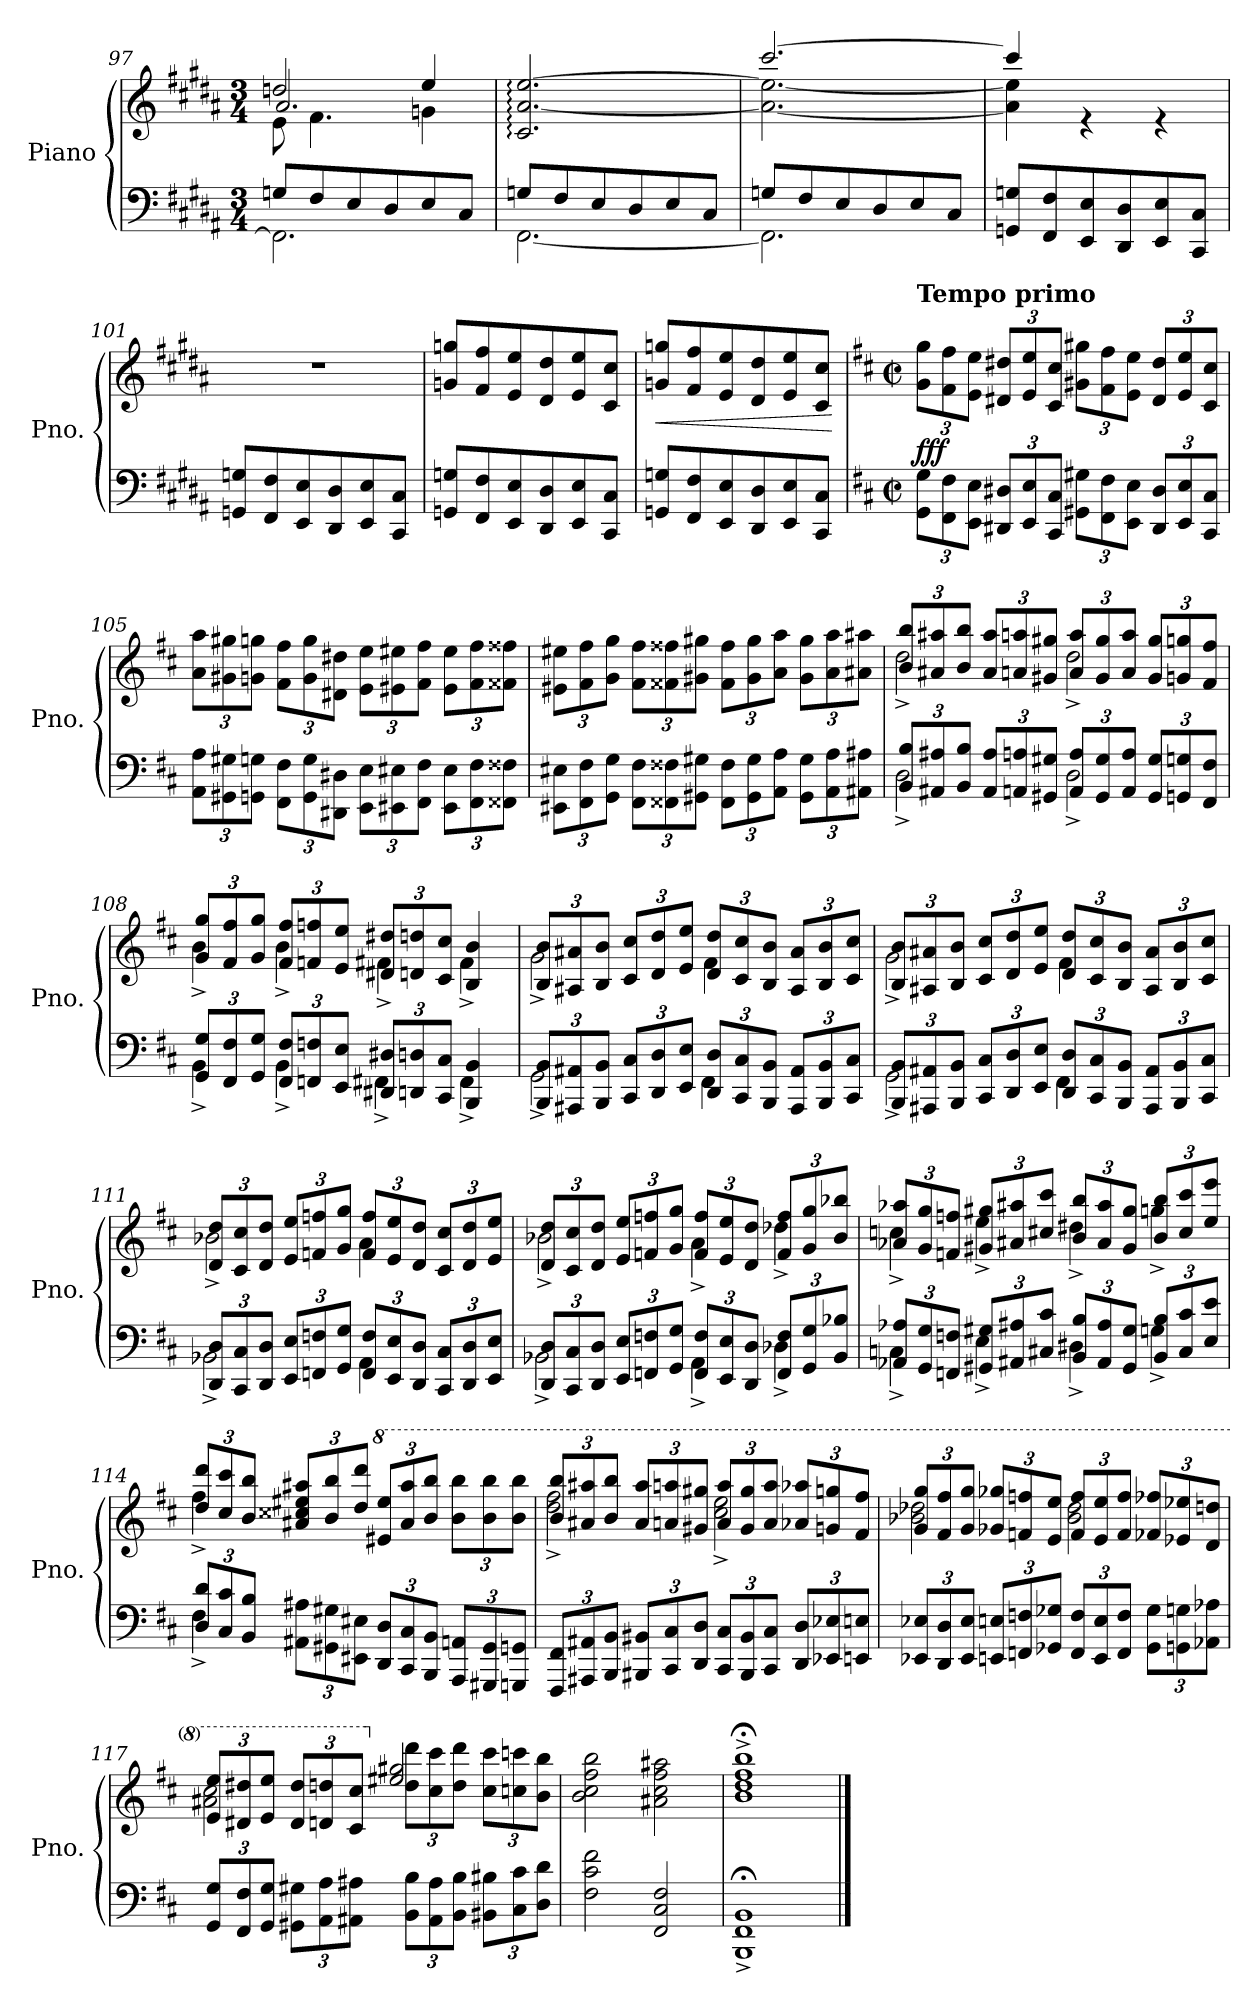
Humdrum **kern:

**kern	**kern	**dynam
*part1	*part1	*part1
*staff2	*staff1	*staff1/2
*I"Piano	*	*
*I'Pno.	*	*
*clefF4	*clefG2	*
*k[f#c#g#d#a#]	*k[f#c#g#d#a#]	*
*M3/4	*M3/4	*
=97	=97	=97
*^	*^	*
*	*	*	*^	*
8Gn/L	2.FF#\]	2ddn/	2.a#/	8e\	.
8F#/	.	.	.	4.f#\	.
8E/	.	.	.	.	.
8D#/	.	.	.	.	.
8E/	.	4ee/	.	4gn\	.
8C#/J	.	.	.	.	.
*	*	*v	*v	*v	*
=98	=98	=98	=98
8Gn/L	[2.FF#\	2.c#/: [2.a#/: [2.ee/:	.
8F#/	.	.	.
8E/	.	.	.
8D#/	.	.	.
8E/	.	.	.
8C#/J	.	.	.
=99	=99	=99	=99
*	*	*^	*
8Gn/L	2.FF#\]	[2.ccc#/	2.a#\_ 2.ee\_	.
8F#/	.	.	.	.
8E/	.	.	.	.
8D#/	.	.	.	.
8E/	.	.	.	.
8C#/J	.	.	.	.
*v	*v	*	*	*
=100	=100	=100	=100
8GGn/ 8Gn/L	4ccc#/]	4a#\] 4ee\]	.
8FF#/ 8F#/	.	.	.
8EE/ 8E/	4re	2ryy	.
8DD#/ 8D#/	.	.	.
8EE/ 8E/	4re	.	.
8CC#/ 8C#/J	.	.	.
*	*v	*v	*
=101	=101	=101
*	*MM136	*
8GGn/ 8Gn/L	2.r	.
8FF#/ 8F#/	.	.
8EE/ 8E/	.	.
8DD#/ 8D#/	.	.
8EE/ 8E/	.	.
8CC#/ 8C#/J	.	.
!!LO:PB:g=z
=102	=102	=102
*	*MM146	*
8GGn/ 8Gn/L	8gn/ 8ggn/L	.
8FF#/ 8F#/	8f#/ 8ff#/	.
8EE/ 8E/	8e/ 8ee/	.
8DD#/ 8D#/	8d#/ 8dd#/	.
8EE/ 8E/	8e/ 8ee/	.
8CC#/ 8C#/J	8c#/ 8cc#/J	.
=103	=103	=103
*	*MM166	*
!	!	!LO:HP:b
8GGn/ 8Gn/L	8gn/ 8ggn/L	<
8FF#/ 8F#/	8f#/ 8ff#/	.
8EE/ 8E/	8e/ 8ee/	.
8DD#/ 8D#/	8d#/ 8dd#/	.
8EE/ 8E/	8e/ 8ee/	.
8CC#/ 8C#/J	8c#/ 8cc#/J	.
.	.	[
=104	=104	=104
*k[f#c#]	*k[f#c#]	*
*M2/2	*M2/2	*
*met(c|)	*met(c|)	*
*Xbrackettup	*Xbrackettup	*
!	!LO:TX:a:B:t=Tempo primo	!
!	!	!LO:DY:b
12GG\ 12G\L	12g\ 12gg\L	fff
12FF#\ 12F#\	12f#\ 12ff#\	.
12EE\ 12E\J	12e\ 12ee\J	.
12DD#X/ 12D#X/L	12d#X/ 12dd#X/L	.
12EE/ 12E/	12e/ 12ee/	.
12CC#/ 12C#/J	12c#/ 12cc#/J	.
12GG#X\ 12G#X\L	12g#X\ 12gg#X\L	.
12FF#\ 12F#\	12f#\ 12ff#\	.
12EE\ 12E\J	12e\ 12ee\J	.
12DD#/ 12D#/L	12d#/ 12dd#/L	.
12EE/ 12E/	12e/ 12ee/	.
12CC#/ 12C#/J	12c#/ 12cc#/J	.
=105	=105	=105
12AA\ 12A\L	12a\ 12aa\L	.
12GG#X\ 12G#X\	12g#X\ 12gg#X\	.
12GGn\ 12Gn\J	12gn\ 12ggn\J	.
12FF#\ 12F#\L	12f#\ 12ff#\L	.
12GG\ 12G\	12g\ 12gg\	.
12DD#X\ 12D#X\J	12d#X\ 12dd#X\J	.
12EE\ 12E\L	12e\ 12ee\L	.
12EE#X\ 12E#X\	12e#X\ 12ee#X\	.
12FF#\ 12F#\J	12f#\ 12ff#\J	.
12EE#\ 12E#\L	12e#\ 12ee#\L	.
12FF#\ 12F#\	12f#\ 12ff#\	.
12FF##X\ 12F##X\J	12f##X\ 12ff##X\J	.
!!LO:LB:g=z
=106	=106	=106
12EE#X\ 12E#X\L	12e#X\ 12ee#X\L	.
12FF#\ 12F#\	12f#\ 12ff#\	.
12GG\ 12G\J	12g\ 12gg\J	.
12FF#\ 12F#\L	12f#\ 12ff#\L	.
12FF##X\ 12F##X\	12f##X\ 12ff##X\	.
12GG#X\ 12G#X\J	12g#X\ 12gg#X\J	.
12FF##\ 12F##\L	12f##\ 12ff##\L	.
12GG#\ 12G#\	12g#\ 12gg#\	.
12AA\ 12A\J	12a\ 12aa\J	.
12GG#\ 12G#\L	12g#\ 12gg#\L	.
12AA\ 12A\	12a\ 12aa\	.
12AA#X\ 12A#X\J	12a#X\ 12aa#X\J	.
=107	=107	=107
*^	*^	*
12BB/ 12B/L	2D^\	12b/ 12bb/L	2dd^\	.
12AA#X/ 12A#X/	.	12a#X/ 12aa#X/	.	.
12BB/ 12B/J	.	12b/ 12bb/J	.	.
12AA#/ 12A#/L	.	12a#/ 12aa#/L	.	.
12AAn/ 12An/	.	12an/ 12aan/	.	.
12GG#X/ 12G#X/J	.	12g#X/ 12gg#X/J	.	.
12AA/ 12A/L	2D^\	12a/ 12aa/L	2dd^\	.
12GG#/ 12G#/	.	12g#/ 12gg#/	.	.
12AA/ 12A/J	.	12a/ 12aa/J	.	.
12GG#/ 12G#/L	.	12g#/ 12gg#/L	.	.
12GGn/ 12Gn/	.	12gn/ 12ggn/	.	.
12FF#/ 12F#/J	.	12f#/ 12ff#/J	.	.
=108	=108	=108	=108	=108
12GG/ 12G/L	4BB^\	12g/ 12gg/L	4b^\	.
12FF#/ 12F#/	.	12f#/ 12ff#/	.	.
12GG/ 12G/J	.	12g/ 12gg/J	.	.
12FF#/ 12F#/L	4BB^\	12f#/ 12ff#/L	4b^\	.
12FFn/ 12Fn/	.	12fn/ 12ffn/	.	.
12EE/ 12E/J	.	12e/ 12ee/J	.	.
12DD#X/ 12D#X/L	4FF#X^\	12d#X/ 12dd#X/L	4f#X^\	.
12DDn/ 12Dn/	.	12dn/ 12ddn/	.	.
12CC#/ 12C#/J	.	12c#/ 12cc#/J	.	.
4BBB/ 4BB/	4FF#^\	4B/ 4b/	4f#^\	.
!!LO:LB:g=z	!!
=109	=109	=109	=109	=109
12BBB/ 12BB/L	2GG^\	12B/ 12b/L	2g^\	.
12AAA#X/ 12AA#X/	.	12A#X/ 12a#X/	.	.
12BBB/ 12BB/J	.	12B/ 12b/J	.	.
12CC#/ 12C#/L	.	12c#/ 12cc#/L	.	.
12DD/ 12D/	.	12d/ 12dd/	.	.
12EE/ 12E/J	.	12e/ 12ee/J	.	.
12DD/ 12D/L	4FF#\	12d/ 12dd/L	4f#\	.
12CC#/ 12C#/	.	12c#/ 12cc#/	.	.
12BBB/ 12BB/J	.	12B/ 12b/J	.	.
12AAA#/ 12AA#/L	4ryy	12A#/ 12a#/L	4ryy	.
12BBB/ 12BB/	.	12B/ 12b/	.	.
12CC#/ 12C#/J	.	12c#/ 12cc#/J	.	.
=110	=110	=110	=110	=110
12BBB/ 12BB/L	2GG^\	12B/ 12b/L	2g^\	.
12AAA#X/ 12AA#X/	.	12A#X/ 12a#X/	.	.
12BBB/ 12BB/J	.	12B/ 12b/J	.	.
12CC#/ 12C#/L	.	12c#/ 12cc#/L	.	.
12DD/ 12D/	.	12d/ 12dd/	.	.
12EE/ 12E/J	.	12e/ 12ee/J	.	.
12DD/ 12D/L	4FF#\	12d/ 12dd/L	4f#\	.
12CC#/ 12C#/	.	12c#/ 12cc#/	.	.
12BBB/ 12BB/J	.	12B/ 12b/J	.	.
12AAA#/ 12AA#/L	4ryy	12A#/ 12a#/L	4ryy	.
12BBB/ 12BB/	.	12B/ 12b/	.	.
12CC#/ 12C#/J	.	12c#/ 12cc#/J	.	.
=111	=111	=111	=111	=111
12DD/ 12D/L	2BB-X^\	12d/ 12dd/L	2b-X^\	.
12CC#/ 12C#/	.	12c#/ 12cc#/	.	.
12DD/ 12D/J	.	12d/ 12dd/J	.	.
12EE/ 12E/L	.	12e/ 12ee/L	.	.
12FFn/ 12Fn/	.	12fn/ 12ffn/	.	.
12GG/ 12G/J	.	12g/ 12gg/J	.	.
12FF/ 12F/L	4AA\	12f/ 12ff/L	4a\	.
12EE/ 12E/	.	12e/ 12ee/	.	.
12DD/ 12D/J	.	12d/ 12dd/J	.	.
12CC#/ 12C#/L	4ryy	12c#/ 12cc#/L	4ryy	.
12DD/ 12D/	.	12d/ 12dd/	.	.
12EE/ 12E/J	.	12e/ 12ee/J	.	.
!!LO:LB:g=z	!!
=112	=112	=112	=112	=112
12DD/ 12D/L	2BB-X^\	12d/ 12dd/L	2b-X^\	.
12CC#/ 12C#/	.	12c#/ 12cc#/	.	.
12DD/ 12D/J	.	12d/ 12dd/J	.	.
12EE/ 12E/L	.	12e/ 12ee/L	.	.
12FFn/ 12Fn/	.	12fn/ 12ffn/	.	.
12GG/ 12G/J	.	12g/ 12gg/J	.	.
12FF/ 12F/L	4AA^\	12f/ 12ff/L	4a^\	.
12EE/ 12E/	.	12e/ 12ee/	.	.
12DD/ 12D/J	.	12d/ 12dd/J	.	.
12FF/ 12F/L	4D-X^\	12f/ 12ff/L	4dd-X^\	.
12GG/ 12G/	.	12g/ 12gg/	.	.
12BB-/ 12B-X/J	.	12b-/ 12bb-X/J	.	.
=113	=113	=113	=113	=113
12AA-X/ 12A-X/L	4Cn^\	12a-X/ 12aa-X/L	4ccn^\	.
12GG/ 12G/	.	12g/ 12gg/	.	.
12FFn/ 12Fn/J	.	12fn/ 12ffn/J	.	.
12GG#X/ 12G#X/L	4E^\	12g#X/ 12gg#X/L	4ee^\	.
12AA#X/ 12A#X/	.	12a#X/ 12aa#X/	.	.
12C#X/ 12c#/J	.	12cc#X/ 12ccc#/J	.	.
12BB/ 12B/L	4D#X^\	12b/ 12bb/L	4dd#X^\	.
12AA#/ 12A#/	.	12a#/ 12aa#/	.	.
12GG#/ 12G#/J	.	12g#/ 12gg#/J	.	.
12BB/ 12B/L	4Gn^\	12b/ 12bb/L	4ggn^\	.
12C#/ 12c#/	.	12cc#/ 12ccc#/	.	.
12E/ 12e/J	.	12ee/ 12eee/J	.	.
=114	=114	=114	=114	=114
12D/ 12d/L	4F#^\	12dd/ 12ddd/L	4ff#^\	.
12C#/ 12c#/	.	12cc#/ 12ccc#/	.	.
12BB/ 12B/J	.	12b/ 12bb/J	.	.
12AA#X\ 12A#X\L	4ryy	12a#X/ 12cc##X/ 12ee#X/ 12aa#X/L	4ryy	.
12GG#X\ 12G#X\	.	12b/ 12bb/	.	.
12EE#X\ 12E#X\J	.	12dd/ 12ddd/J	.	.
*	*	*8va	*	*
12DD/ 12D/L	2ryy	12ee#X/ 12eee#/L	2ryy	.
12CC#/ 12C#/	.	12aa#/ 12aaa#/	.	.
12BBB/ 12BB/J	.	12bb/ 12bbb/J	.	.
12AAA/ 12AAn/L	.	12bb\ 12bbb\L	.	.
12GGG#X/ 12GG#/	.	12bb\ 12bbb\	.	.
12GGGn/ 12GGn/J	.	12bb\ 12bbb\J	.	.
*v	*v	*	*	*
!!LO:LB:g=z	!!
=115	=115	=115	=115
12FFF#/ 12FF#/L	12bb/ 12bbb/L	2ddd\^ 2fff#\^	.
12AAA#X/ 12AA#X/	12aa#X/ 12aaa#X/	.	.
12BBB/ 12BB/J	12bb/ 12bbb/J	.	.
12BBB#X/ 12BB#X/L	12aa#/ 12aaa#/L	.	.
12CC#/ 12C#/	12aan/ 12aaan/	.	.
12DD/ 12D/J	12gg#X/ 12ggg#X/J	.	.
12CC#/ 12C#/L	12aa/ 12aaa/L	2ccc#\^ 2eee\^	.
12BBB#/ 12BB#/	12gg#/ 12ggg#/	.	.
12CC#/ 12C#/J	12aa/ 12aaa/J	.	.
12DD/ 12D/L	12aa-X/ 12aaa-X/L	.	.
12EE-X/ 12E-X/	12ggn/ 12gggn/	.	.
12EEn/ 12En/J	12ff#/ 12fff#/J	.	.
=116	=116	=116	=116
12EE-X/ 12E-X/L	12gg/ 12ggg/L	2bb-X\ 2ddd-X\	.
12DD/ 12D/	12ff#/ 12fff#/	.	.
12EE-/ 12E-/J	12gg/ 12ggg/J	.	.
12EEn/ 12En/L	12gg-X/ 12ggg-X/L	.	.
12FFn/ 12Fn/	12ffn/ 12fffn/	.	.
12GG-X/ 12G-X/J	12ee/ 12eee/J	.	.
12FF/ 12F/L	12ff/ 12fff/L	2bb-\ 2ddd-\	.
12EE/ 12E/	12ee/ 12eee/	.	.
12FF/ 12F/J	12ff/ 12fff/J	.	.
12GG-\ 12G-\L	12ff-X/ 12fff-X/L	.	.
12GGn\ 12Gn\	12ee-X/ 12eee-X/	.	.
12AA-X\ 12A-X\J	12dd/ 12dddn/J	.	.
=117	=117	=117	=117
12GG/ 12G/L	12ee/ 12eee/L	2aa#X\ 2ccc#\	.
12FF#/ 12F#/	12dd#X/ 12ddd#X/	.	.
12GG/ 12G/J	12ee/ 12eee/J	.	.
12GG#X\ 12G#X\L	12dd#/ 12ddd#/L	.	.
12AA\ 12A\	12ddn/ 12dddn/	.	.
12AA#X\ 12A#X\J	12cc#/ 12ccc#/J	.	.
*	*X8va	*	*
12BB\ 12B\L	12dd\ 12ddd\L	2ee#X/ 2gg#X/	.
12AA#\ 12A#\	12cc#\ 12ccc#\	.	.
12BB\ 12B\J	12dd\ 12ddd\J	.	.
12BB#X\ 12B#X\L	12cc#\ 12ccc#\L	.	.
12C#\ 12c#\	12ccn\ 12cccn\	.	.
12D\ 12d\J	12b\ 12bb\J	.	.
*	*v	*v	*
!!LO:LB:g=z
=118	=118	=118
2F#\ 2c#\ 2f#\	2b\ 2cc#\ 2ff#\ 2bb\	.
2FF#/ 2C#/ 2F#/	2a#X\ 2cc#\ 2ff#\ 2aa#X\	.
=119	=119	=119
*	*MM70	*
1BBB;<^ 1FF#;<^ 1BB;<^	1b;<^ 1dd;<^ 1ff#;<^ 1bb;<^	.
==	==	==
*-	*-	*-
